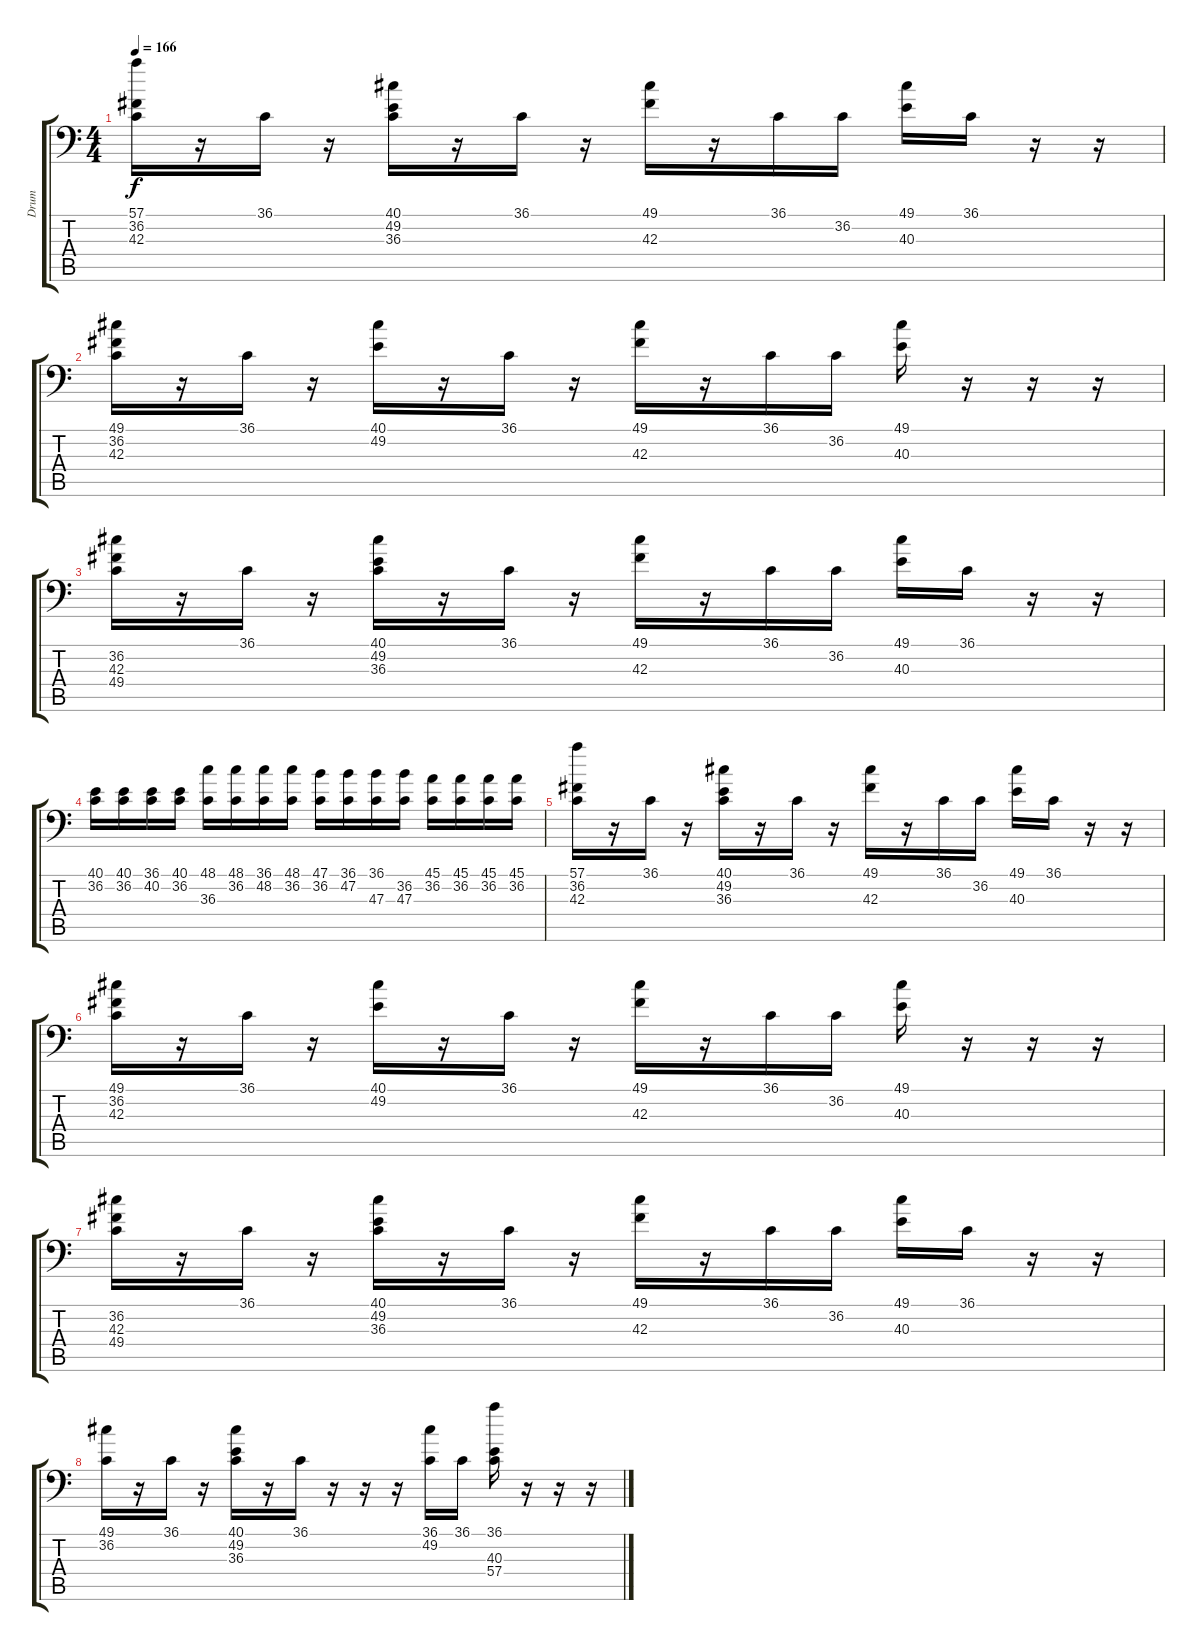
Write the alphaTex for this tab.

\track ("Drum" "Drum") {instrument acousticgrandpiano}
\staff {score tabs}
\tuning (C-1 C-1 C-1 C-1 C-1 C-1) {hide}
\ts (4 4)
\tempo 166
\clef f4
\ks c
(57.1 36.2 42.3).16{dy f} r.16 36.1.16 r.16 (40.1 49.2 36.3).16 r.16 36.1.16 r.16 (49.1 42.3).16 r.16 36.1.16 36.2.16 (49.1 40.3).16 36.1.16 r.16 r.16 |
(49.1 36.2 42.3).16 r.16 36.1.16 r.16 (40.1 49.2).16 r.16 36.1.16 r.16 (49.1 42.3).16 r.16 36.1.16 36.2.16 (49.1 40.3).16 r.16 r.16 r.16 |
(36.2 42.3 49.4).16 r.16 36.1.16 r.16 (40.1 49.2 36.3).16 r.16 36.1.16 r.16 (49.1 42.3).16 r.16 36.1.16 36.2.16 (49.1 40.3).16 36.1.16 r.16 r.16 |
(40.1 36.2).16 (40.1 36.2).16 (36.1 40.2).16 (40.1 36.2).16 (48.1 36.3).16 (48.1 36.2).16 (36.1 48.2).16 (48.1 36.2).16 (47.1 36.2).16 (36.1 47.2).16 (36.1 47.3).16 (36.2 47.3).16 (45.1 36.2).16 (45.1 36.2).16 (45.1 36.2).16 (45.1 36.2).16 |
(57.1 36.2 42.3).16 r.16 36.1.16 r.16 (40.1 49.2 36.3).16 r.16 36.1.16 r.16 (49.1 42.3).16 r.16 36.1.16 36.2.16 (49.1 40.3).16 36.1.16 r.16 r.16 |
(49.1 36.2 42.3).16 r.16 36.1.16 r.16 (40.1 49.2).16 r.16 36.1.16 r.16 (49.1 42.3).16 r.16 36.1.16 36.2.16 (49.1 40.3).16 r.16 r.16 r.16 |
(36.2 42.3 49.4).16 r.16 36.1.16 r.16 (40.1 49.2 36.3).16 r.16 36.1.16 r.16 (49.1 42.3).16 r.16 36.1.16 36.2.16 (49.1 40.3).16 36.1.16 r.16 r.16 |
(49.1 36.2).16 r.16 36.1.16 r.16 (40.1 49.2 36.3).16 r.16 36.1.16 r.16 r.16 r.16 (36.1 49.2).16 36.1.16 (36.1 40.3 57.4).16 r.16 r.16 r.16
